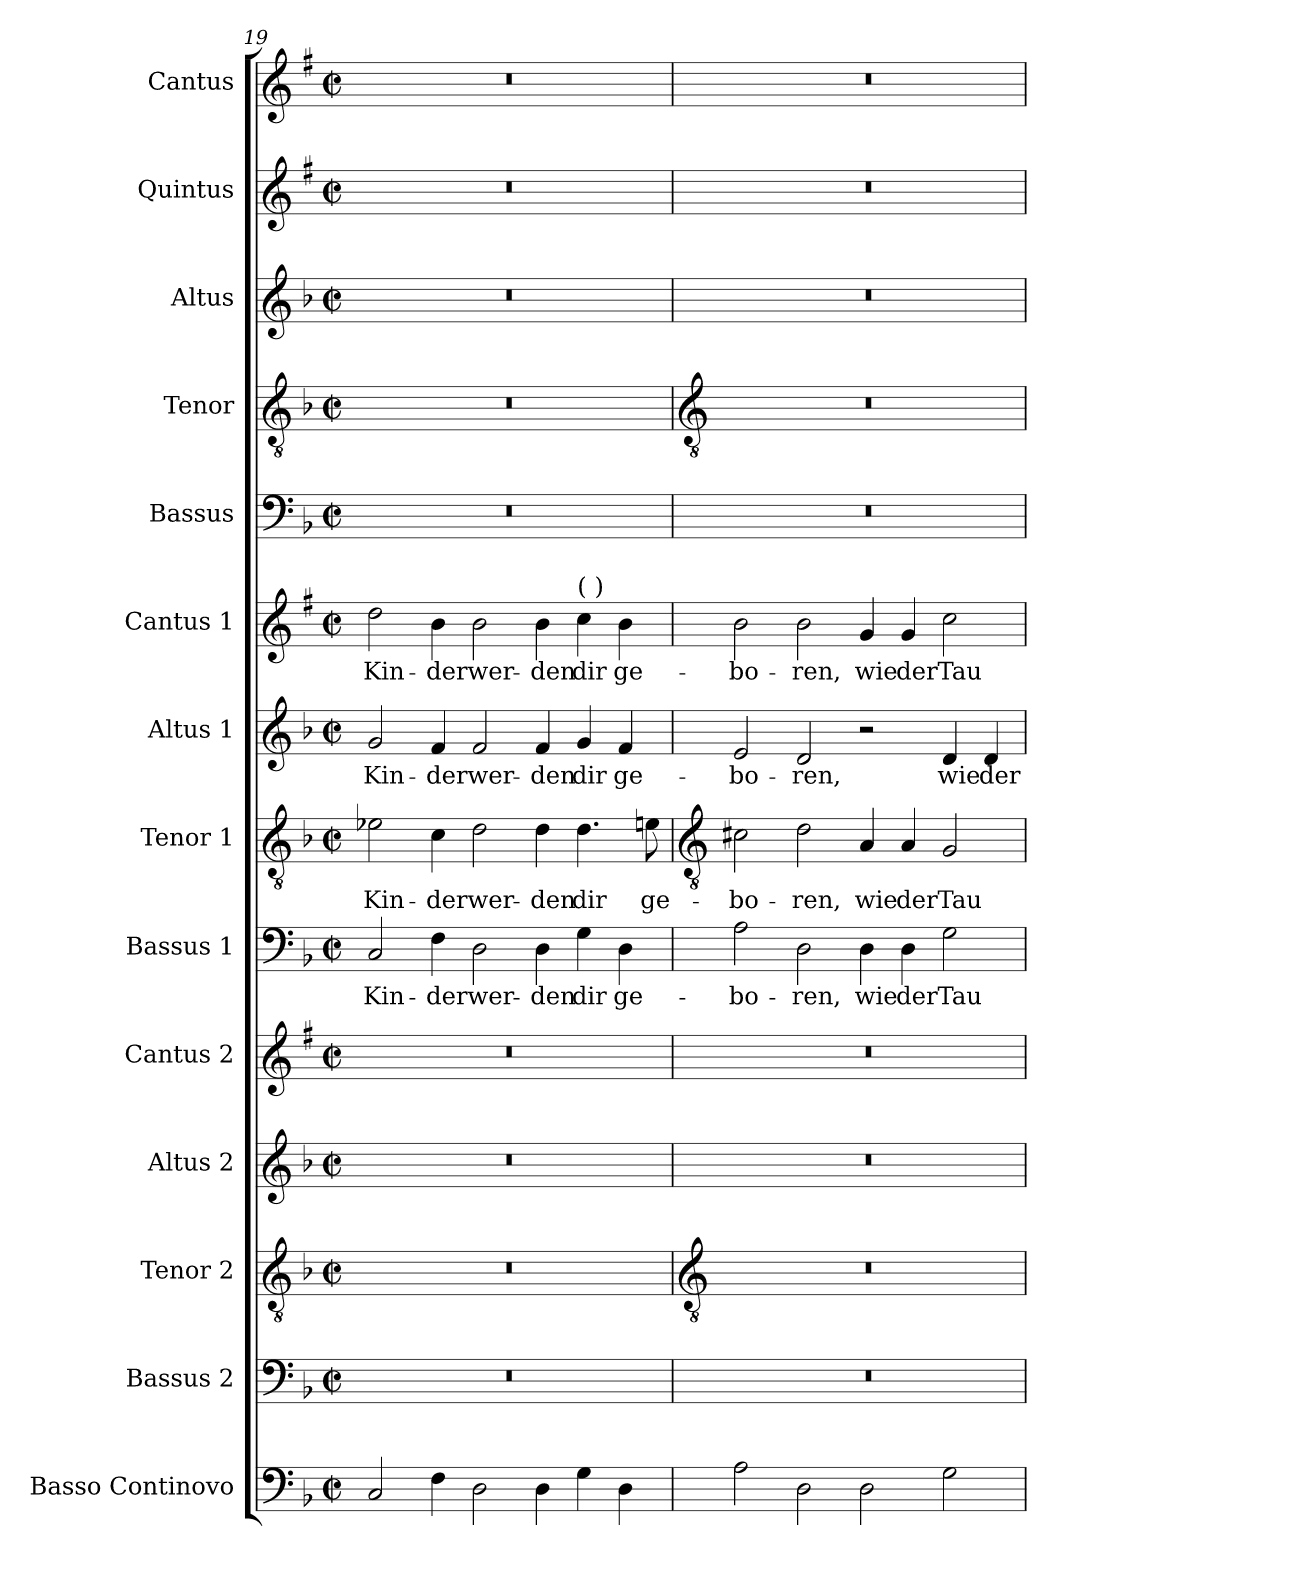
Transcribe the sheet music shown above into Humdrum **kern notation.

**kern	**kern	**kern	**kern	**kern	**kern	**text	**kern	**text	**kern	**text	**kern	**text	**kern	**kern	**kern	**kern	**kern
*part14	*part13	*part12	*part11	*part10	*part9	*part9	*part8	*part8	*part7	*part7	*part6	*part6	*part5	*part4	*part3	*part2	*part1
*staff14	*staff13	*staff12	*staff11	*staff10	*staff9	*staff9	*staff8	*staff8	*staff7	*staff7	*staff6	*staff6	*staff5	*staff4	*staff3	*staff2	*staff1
*I"Basso Continovo	*I"Bassus 2	*I"Tenor 2	*I"Altus 2	*I"Cantus 2	*I"Bassus 1	*	*I"Tenor 1	*	*I"Altus 1	*	*I"Cantus 1	*	*I"Bassus	*I"Tenor	*I"Altus	*I"Quintus	*I"Cantus
*I'Basso Continovo	*I'Bassus 2	*I'Tenor 2	*I'Altus 2	*I'Cantus 2	*I'Bassus 1	*	*I'Tenor 1	*	*I'Altus 1	*	*I'Cantus 1	*	*I'Bassus	*I'Tenor	*I'Altus	*I'Quintus	*I'Cantus
*clefF4	*clefF4	*clefGv2	*clefG2	*clefG2	*clefF4	*	*clefGv2	*	*clefG2	*	*clefG2	*	*clefF4	*clefGv2	*clefG2	*clefG2	*clefG2
*	*	*	*	*ITrd1c2	*	*	*	*	*	*	*ITrd1c2	*	*	*	*	*ITrd1c2	*ITrd1c2
*k[b-]	*k[b-]	*k[b-]	*k[b-]	*k[b-]	*k[b-]	*	*k[b-]	*	*k[b-]	*	*k[b-]	*	*k[b-]	*k[b-]	*k[b-]	*k[b-]	*k[b-]
*F:	*F:	*F:	*F:	*F:	*F:	*	*F:	*	*F:	*	*F:	*	*F:	*F:	*F:	*F:	*F:
*M4/2	*M4/2	*M4/2	*M4/2	*M4/2	*M4/2	*	*M4/2	*	*M4/2	*	*M4/2	*	*M4/2	*M4/2	*M4/2	*M4/2	*M4/2
*met(c|)	*met(c|)	*met(c|)	*met(c|)	*met(c|)	*met(c|)	*	*met(c|)	*	*met(c|)	*	*met(c|)	*	*met(c|)	*met(c|)	*met(c|)	*met(c|)	*met(c|)
=19	=19	=19	=19	=19	=19	=19	=19	=19	=19	=19	=19	=19	=19	=19	=19	=19	=19
!	!	!	!	!	!	!LO:LY:b	!	!LO:LY:b	!	!LO:LY:b	!	!LO:LY:b	!	!	!	!	!
2C	0r	0r	0r	0r	2C	Kin-	2e-X	Kin-	2g	Kin-	2cc	Kin-	0r	0r	0r	0r	0r
!	!	!	!	!	!	!LO:LY:b	!	!LO:LY:b	!	!LO:LY:b	!	!LO:LY:b	!	!	!	!	!
4F	.	.	.	.	4F	-der	4c	-der	4f	-der	4a	-der	.	.	.	.	.
!	!	!	!	!	!	!LO:LY:b	!	!LO:LY:b	!	!LO:LY:b	!	!LO:LY:b	!	!	!	!	!
2D	.	.	.	.	2D	wer-	2d	wer-	2f	wer-	2a	wer-	.	.	.	.	.
!	!	!	!	!	!	!LO:LY:b	!	!LO:LY:b	!	!LO:LY:b	!	!LO:LY:b	!	!	!	!	!
4D	.	.	.	.	4D	-den	4d	-den	4f	-den	4a	-den	.	.	.	.	.
!	!	!	!	!	!	!	!	!	!	!	!LO:TX:a:t=(  )	!	!	!	!	!	!
!	!	!	!	!	!	!LO:LY:b	!	!LO:LY:b	!	!LO:LY:b	!	!LO:LY:b	!	!	!	!	!
4G	.	.	.	.	4G	dir	4.d	dir	4g	dir	4b-	dir	.	.	.	.	.
!	!	!	!	!	!	!LO:LY:b	!	!	!	!LO:LY:b	!	!LO:LY:b	!	!	!	!	!
4D	.	.	.	.	4D	ge-	.	.	4f	ge-	4a	ge-	.	.	.	.	.
!	!	!	!	!	!	!	!	!LO:LY:b	!	!	!	!	!	!	!	!	!
.	.	.	.	.	.	.	8en	ge-	.	.	.	.	.	.	.	.	.
!!LO:LB:g=z
=20	=20	=20	=20	=20	=20	=20	=20	=20	=20	=20	=20	=20	=20	=20	=20	=20	=20
*	*	*clefGv2	*	*	*	*	*clefGv2	*	*	*	*	*	*	*clefGv2	*	*	*
!	!	!	!	!	!	!LO:LY:b	!	!LO:LY:b	!	!LO:LY:b	!	!LO:LY:b	!	!	!	!	!
2A	0r	0r	0r	0r	2A	-bo-	2c#X	-bo-	2e	-bo-	2a	-bo-	0r	0r	0r	0r	0r
!	!	!	!	!	!	!LO:LY:b	!	!LO:LY:b	!	!LO:LY:b	!	!LO:LY:b	!	!	!	!	!
2D	.	.	.	.	2D	-ren,	2d	-ren,	2d	-ren,	2a	-ren,	.	.	.	.	.
!	!	!	!	!	!	!LO:LY:b	!	!LO:LY:b	!	!	!	!LO:LY:b	!	!	!	!	!
2D	.	.	.	.	4D	wie	4A	wie	2r	.	4f	wie	.	.	.	.	.
!	!	!	!	!	!	!LO:LY:b	!	!LO:LY:b	!	!	!	!LO:LY:b	!	!	!	!	!
.	.	.	.	.	4D	der	4A	der	.	.	4f	der	.	.	.	.	.
!	!	!	!	!	!	!LO:LY:b	!	!LO:LY:b	!	!LO:LY:b	!	!LO:LY:b	!	!	!	!	!
2G	.	.	.	.	2G	Tau	2G	Tau	4d	wie	2b-	Tau	.	.	.	.	.
!	!	!	!	!	!	!	!	!	!	!LO:LY:b	!	!	!	!	!	!	!
.	.	.	.	.	.	.	.	.	4d	der	.	.	.	.	.	.	.
=	=	=	=	=	=	=	=	=	=	=	=	=	=	=	=	=	=
*-	*-	*-	*-	*-	*-	*-	*-	*-	*-	*-	*-	*-	*-	*-	*-	*-	*-
